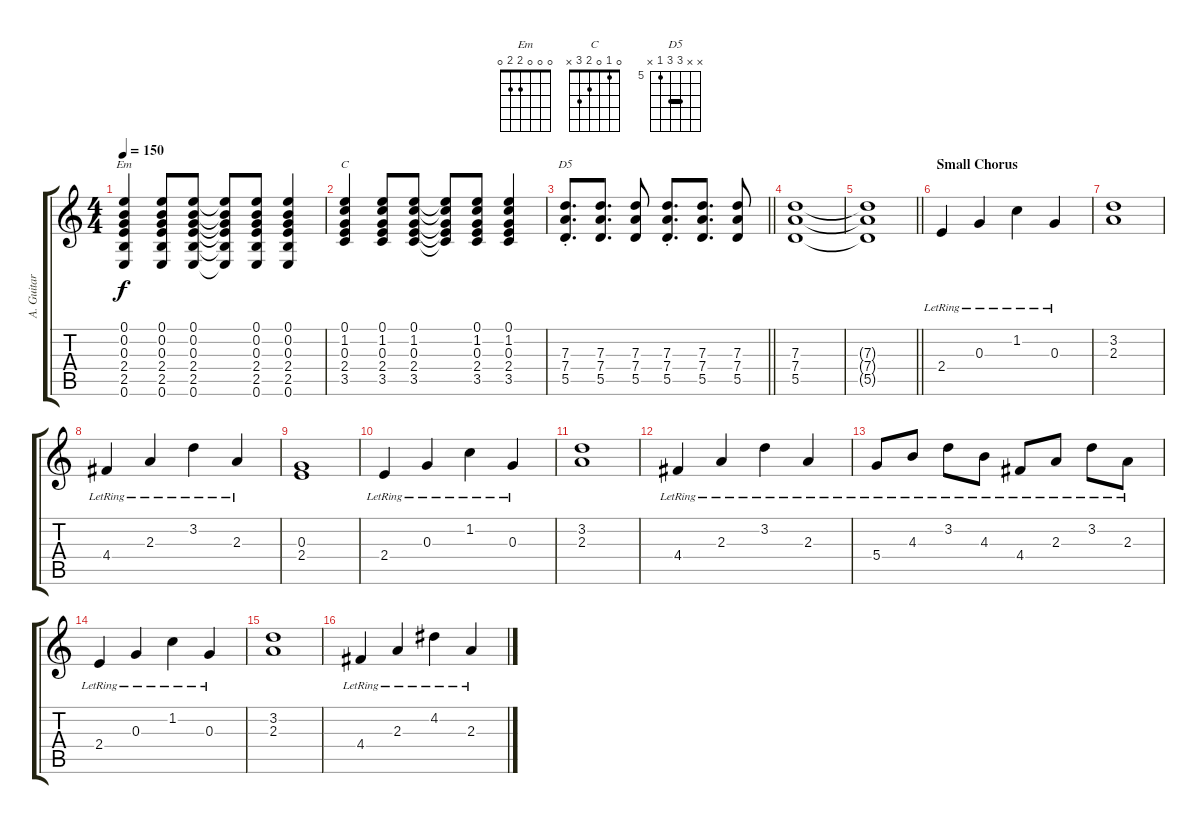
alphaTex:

\track ("A. Guitar" "A. Guitar") {instrument acousticguitarsteel}
\staff {score tabs}
\tuning (E4 B3 G3 D3 A2 E2) {hide}
\chord ("Em" 0 0 0 2 2 0)
\chord ("C" 0 1 0 2 3 x)
\chord ("D5" x x 7 7 5 x) {firstfret 5 barre 7}
\ts (4 4)
\tempo 150
\clef g2
\ks c
(0.1 0.2 0.3 2.4 2.5 0.6).4{ch "Em" dy f} (0.1 0.2 0.3 2.4 2.5 0.6).8 (0.1 0.2 0.3 2.4 2.5 0.6).8 (0.1{t} 0.2{t} 0.3{t} 2.4{t} 2.5{t} 0.6{t}).8 (0.1 0.2 0.3 2.4 2.5 0.6).8 (0.1 0.2 0.3 2.4 2.5 0.6).4 |
(0.1 1.2 0.3 2.4 3.5).4{ch "C"} (0.1 1.2 0.3 2.4 3.5).8 (0.1 1.2 0.3 2.4 3.5).8 (0.1{t} 1.2{t} 0.3{t} 2.4{t} 3.5{t}).8 (0.1 1.2 0.3 2.4 3.5).8 (0.1 1.2 0.3 2.4 3.5).4 |
\barLineRight lightlight
(7.3{st} 7.4{st} 5.5{st}).8{d ch "D5"} (7.3 7.4 5.5).8{d} (7.3 7.4 5.5).8 (7.3{st} 7.4{st} 5.5{st}).8{d} (7.3 7.4 5.5).8{d} (7.3 7.4 5.5).8 |
(7.3 7.4 5.5).1 |
\barLineRight lightlight
(7.3{t} 7.4{t} 5.5{t}).1 |
\section ("" "Small Chorus")
2.4{lr}.4{balance 8} 0.3{lr}.4 1.2{lr}.4 0.3{lr}.4 |
(3.2 2.3).1 |
4.4{lr}.4 2.3{lr}.4 3.2{lr}.4 2.3{lr}.4 |
(0.3 2.4).1 |
2.4{lr}.4 0.3{lr}.4 1.2{lr}.4 0.3{lr}.4 |
(3.2 2.3).1 |
4.4{lr}.4 2.3{lr}.4 3.2{lr}.4 2.3{lr}.4 |
5.4{lr}.8 4.3{lr}.8 3.2{lr}.8 4.3{lr}.8 4.4{lr}.8 2.3{lr}.8 3.2{lr}.8 2.3{lr}.8 |
2.4{lr}.4 0.3{lr}.4 1.2{lr}.4 0.3{lr}.4 |
(3.2 2.3).1 |
4.4{lr}.4 2.3{lr}.4 4.2{lr}.4 2.3{lr}.4
